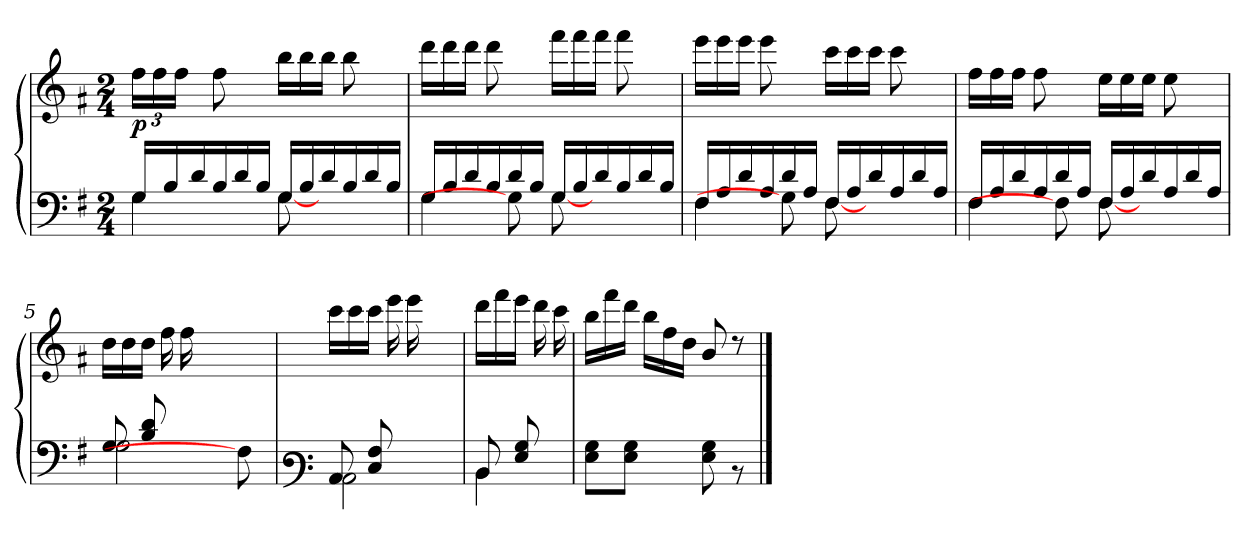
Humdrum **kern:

**kern	**kern	**dynam
*part1	*part1	*part1
*staff2	*staff1	*staff1/2
*clefF4	*clefG3	*
*k[f#]	*k[f#]	*
*M2/4	*M2/4	*
=1	=1	=1
*^	*	*
!	!	!	!LO:DY:b
16G/LL	4G\	24dd\LL	p
.	.	24dd\	.
16B/	.	.	.
.	.	24dd\JJ	.
16d/	.	16ryy	.
16B/	.	8dd\	.
16d/	8ryy	.	.
16B/JJ	.	16ryy	.
16G/LL	[8G\	16gg\LL	.
16B/	.	16gg\	.
16d/	4ryy	16gg\JJ	.
16B/	.	8gg\	.
16d/	.	.	.
16B/JJ	.	16ryy	.
=2	=2	=2	=2
16G/LL	4G\	16bb\LL	.
16B/	.	16bb\	.
16d/	.	16bb\JJ	.
16B/	.	8bb\	.
16d/	8G\]	.	.
16B/JJ	.	16ryy	.
16G/LL	[8G\	16ddd\LL	.
16B/	.	16ddd\	.
16d/	4ryy	16ddd\JJ	.
16B/	.	8ddd\	.
16d/	.	.	.
16B/JJ	.	16ryy	.
!!LO:LB:g=z
=3	=3	=3	=3
16F#/LL	4F#\	16ccc\LL	.
16A/	.	16ccc\	.
16d/	.	16ccc\JJ	.
16A/	.	8ccc\	.
16d/	8G\]	.	.
16A/JJ	.	16ryy	.
16F#/LL	[8F#\	16aa\LL	.
16A/	.	16aa\	.
16d/	4ryy	16aa\JJ	.
16A/	.	8aa\	.
16d/	.	.	.
16A/JJ	.	16ryy	.
=4	=4	=4	=4
16F#/LL	4F#\	16dd\LL	.
16A/	.	16dd\	.
16d/	.	16dd\JJ	.
16A/	.	8dd\	.
16d/	8F#\]	.	.
16A/JJ	.	16ryy	.
16F#/LL	[8F#\	16cc\LL	.
16A/	.	16cc\	.
16d/	4ryy	16cc\JJ	.
16A/	.	8cc\	.
16d/	.	.	.
16A/JJ	.	16ryy	.
=5	=5	=5	=5
8G/L	2G\	16b\LL	.
.	.	16b\	.
8B/ 8d/	.	16b\JJ	.
.	.	16dd\LL	.
4.ryy	.	16dd\	.
.	.	4ryy	.
.	8F#\]	.	.
.	.	16ryy	.
!!LO:LB:g=z
=6	=6	=6	=6
*clefF3	*	*	*
8C/L	2C\	16aa\LL	.
.	.	16aa\	.
8E/ 8A/	.	16aa\JJ	.
.	.	16ccc\LL	.
4ryy	.	16ccc\	.
.	.	8.ryy	.
=7	=7	=7	=7
8D/L	4D\	16bb\LL	.
.	.	16ddd\	.
8G/ 8B/	.	16ccc\JJ	.
.	.	16bb\LL	.
16ryy	16ryy	16aa\	.
*v	*v	*	*
=8	=8	=8
8G\ 8B\L	16gg\LL	.
.	16ddd\	.
8G\ 8B\J	16bb\JJ	.
.	16gg\LL	.
8ryy	16dd\	.
.	16b\JJ	.
8G\ 8B\	8g/	.
8rD	8rb	.
==	==	==
*-	*-	*-
